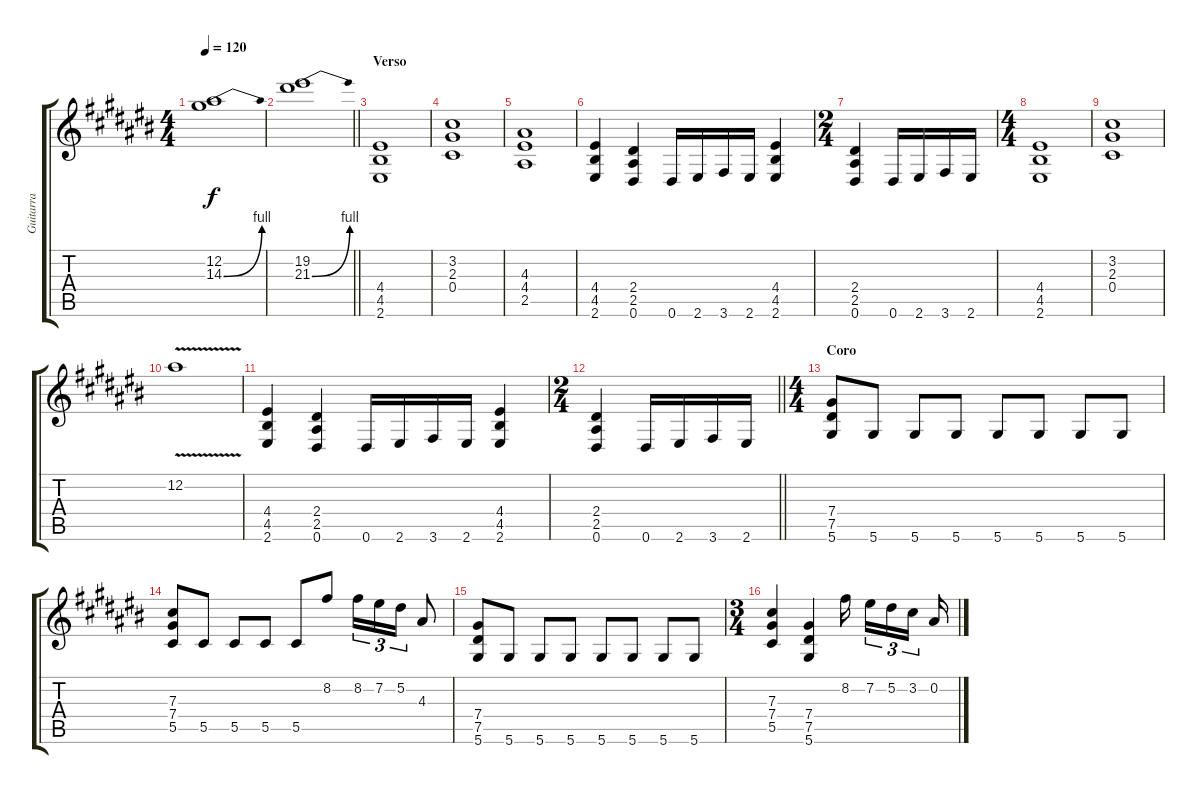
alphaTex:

\track ("Guitarra " "Guitarra ") {instrument distortionguitar}
\staff {score tabs}
\tuning (Eb4 Bb3 Gb3 Db3 Ab2 Eb2) {hide}
\ts (4 4)
\tempo 120
\clef g2
\ks c#
(12.2 14.3{be (bend 0 0 60 4)}).1{dy f} |
\barLineRight lightlight
(19.2 21.3{be (bend 0 0 60 4)}).1 |
\section ("" "Verso")
(4.4 4.5 2.6).1 |
(3.2 2.3 0.4).1 |
(4.3 4.4 2.5).1 |
(4.4 4.5 2.6).4 (2.4 2.5 0.6).4 0.6.16 2.6.16 3.6.16 2.6.16 (4.4 4.5 2.6).4 |
\ts (2 4)
(2.4 2.5 0.6).4 0.6.16 2.6.16 3.6.16 2.6.16 |
\ts (4 4)
(4.4 4.5 2.6).1 |
(3.2 2.3 0.4).1 |
12.2{v}.1 |
(4.4 4.5 2.6).4 (2.4 2.5 0.6).4 0.6.16 2.6.16 3.6.16 2.6.16 (4.4 4.5 2.6).4 |
\ts (2 4)
\barLineRight lightlight
(2.4 2.5 0.6).4 0.6.16 2.6.16 3.6.16 2.6.16 |
\ts (4 4)
\section ("" "Coro")
(7.4 7.5 5.6).8 5.6.8 5.6.8 5.6.8 5.6.8 5.6.8 5.6.8 5.6.8 |
(7.3 7.4 5.5).8 5.5.8 5.5.8 5.5.8 5.5.8 8.2.8 8.2.16{tu (3 2)} 7.2.16{tu (3 2)} 5.2.16{tu (3 2)} 4.3.8 |
(7.4 7.5 5.6).8 5.6.8 5.6.8 5.6.8 5.6.8 5.6.8 5.6.8 5.6.8 |
\ts (3 4)
(7.3 7.4 5.5).4 (7.4 7.5 5.6).4 8.2.16 7.2.16{tu (3 2)} 5.2.16{tu (3 2)} 3.2.16{tu (3 2)} 0.2.16
